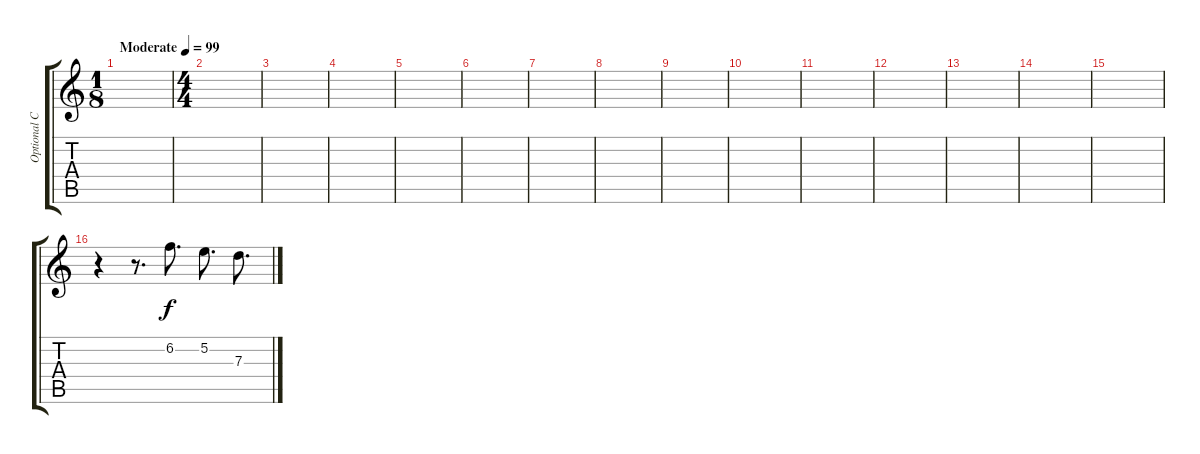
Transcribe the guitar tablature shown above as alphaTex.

\track ("Optional Clean" "Optional C") {instrument electricguitarclean}
\staff {score tabs}
\tuning (E4 B3 G3 D3 A2 E2) {hide}
\ts (1 8)
\tempo (99 "Moderate")
\clef g2
\ks c
|
\ts (4 4)
|
|
|
|
|
|
|
|
|
|
|
|
|
|
r.4 r.8{d} 6.2.8{d} 5.2.8{d} 7.3.8{d}
